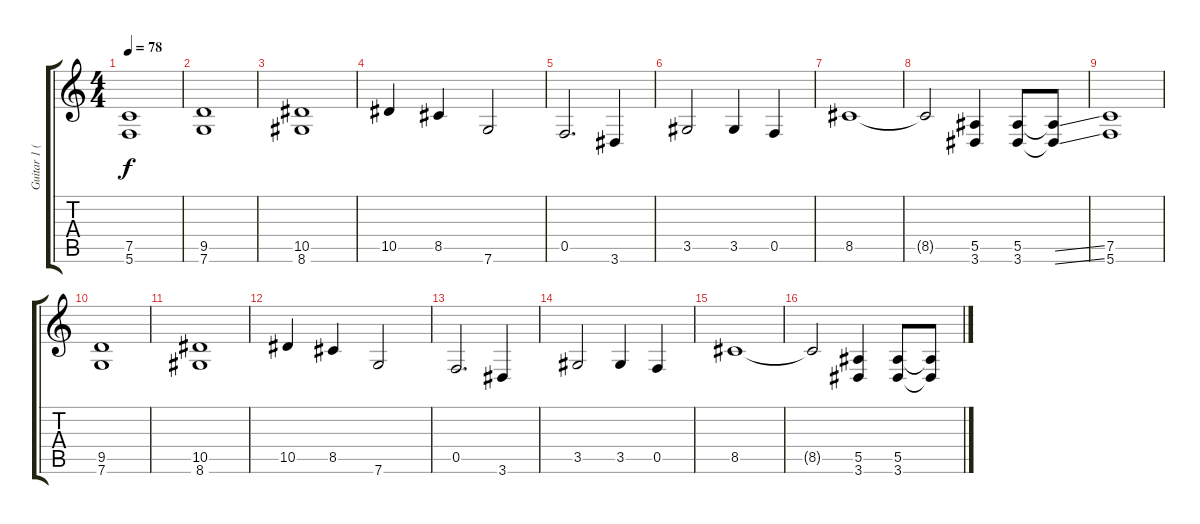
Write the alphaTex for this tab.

\track ("Guitar 1 (Distortion)" "Guitar 1 (") {instrument distortionguitar}
\staff {score tabs}
\tuning (C4 G3 Eb3 Bb2 F2 C2) {hide}
\ts (4 4)
\tempo 78
\clef g2
\ks c
(7.5 5.6).1{dy f} |
(9.5 7.6).1 |
(10.5 8.6).1 |
10.5.4 8.5.4 7.6.2 |
0.5.2{d} 3.6.4 |
3.5.2 3.5.4 0.5.4 |
8.5.1 |
8.5{t}.2 (5.5 3.6).4 (5.5 3.6).8 (5.5{ss t} 3.6{ss t}).8 |
(7.5 5.6).1 |
(9.5 7.6).1 |
(10.5 8.6).1 |
10.5.4 8.5.4 7.6.2 |
0.5.2{d} 3.6.4 |
3.5.2 3.5.4 0.5.4 |
8.5.1 |
8.5{t}.2 (5.5 3.6).4 (5.5 3.6).8 (5.5{ss t} 3.6{ss t}).8
